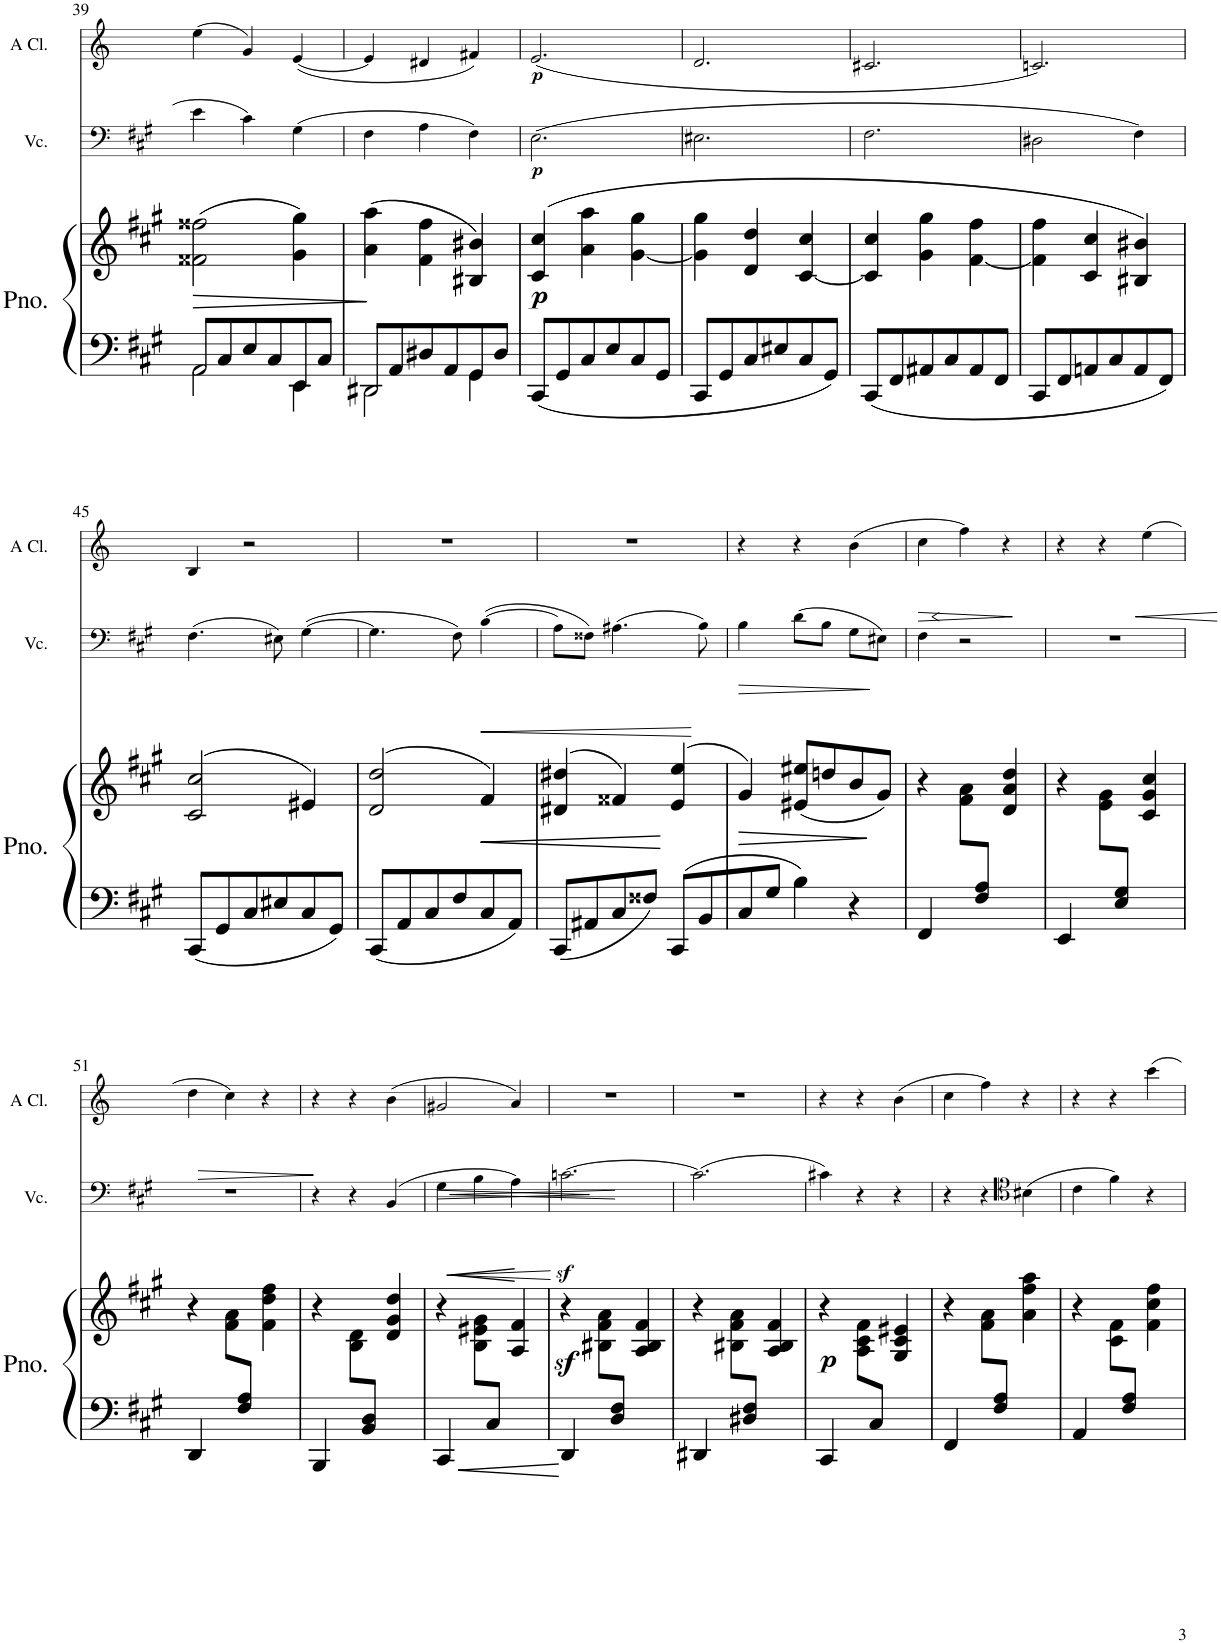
**kern	**kern	**dynam	**kern	**dynam	**kern	**dynam
*part3	*part3	*part3	*part2	*part2	*part1	*part1
*staff4	*staff3	*staff3/4	*staff2	*staff2	*staff1	*staff1
*I"Piano	*	*	*I"Violoncello	*	*I"Clarinet in A	*
*I'Pno.	*	*	*I'Vc.	*	*	*
!!LO:PB:g=z
*clefF4	*clefG2	*	*clefF4	*	*clefG2	*
*	*	*	*	*	*Trd2c3	*
*k[f#c#g#]	*k[f#c#g#]	*	*k[f#c#g#]	*	*k[]	*
*M3/4	*M3/4	*	*M3/4	*	*M3/4	*
=39	=39	=39	=39	=39	=39	=39
*^	*	*	*	*	*	*
!	!	!	!LO:HP:b	!	!	!	!
8AA/L	2AA\	(2f##X\ 2ff##X\	>	4e\	.	(4ee\	.
8C#/	.	.	.	.	.	.	.
8E/	.	.	.	4c#\	.	4g/)	.
8C#/	.	.	.	.	.	.	.
8EE/	4EE\	4g#\ 4gg#\)	.	(4G#\	.	([4e/	.
8C#/J	.	.	.	.	.	.	.
=40	=40	=40	=40	=40	=40	=40	=40
8DD#X/L	2DD#\	(4a\ 4aa\	.	4F#\	.	4e/]	.
8AA/	.	.	.	.	.	.	.
8D#X/	.	4f#\ 4ff#\	]	4A\	.	4d#X/	.
8AA/	.	.	.	.	.	.	.
8GG#/	4GG#\	4B#X/ 4b#X/)	.	4F#\)	.	4f#X/)	.
8D#/J	.	.	.	.	.	.	.
*v	*v	*	*	*	*	*	*
=41	=41	=41	=41	=41	=41	=41
!	!	!LO:DY:b	!	!LO:DY:b	!	!LO:DY:b
8CC#/L	(4c#/ 4cc#/	p	(2.E\	p	(2.e/	p
8GG#/	.	.	.	.	.	.
8C#/	4a\ 4aa\	.	.	.	.	.
8E/	.	.	.	.	.	.
8C#/	[4g#\ 4gg#\	.	.	.	.	.
8GG#/J	.	.	.	.	.	.
=42	=42	=42	=42	=42	=42	=42
8CC#/L	4g#\] 4gg#\	.	2.E#X\	.	2.d/	.
8GG#/	.	.	.	.	.	.
8C#/	4d/ 4dd/	.	.	.	.	.
8E#X/	.	.	.	.	.	.
8C#/	[4c#/ 4cc#/	.	.	.	.	.
8GG#/J	.	.	.	.	.	.
=43	=43	=43	=43	=43	=43	=43
8CC#/L	4c#/] 4cc#/	.	2.F#\	.	2.c#X/	.
8FF#/	.	.	.	.	.	.
8AA#X/	4g#\ 4gg#\	.	.	.	.	.
8C#/	.	.	.	.	.	.
8AA#/	[4f#\ 4ff#\	.	.	.	.	.
8FF#/J	.	.	.	.	.	.
=44	=44	=44	=44	=44	=44	=44
8CC#/L	4f#\] 4ff#\	.	2D#X\	.	2.cn/)	.
8FF#/	.	.	.	.	.	.
8AAn/	4c#/ 4cc#/	.	.	.	.	.
8C#/	.	.	.	.	.	.
8AA/	4B#X/ 4b#X/)	.	4F#\)	.	.	.
8FF#/J	.	.	.	.	.	.
!!LO:LB:g=z
=45	=45	=45	=45	=45	=45	=45
8CC#/L	(>2c#/ 2cc#/	.	(4.F#\	.	4B/	.
8GG#/	.	.	.	.	.	.
8C#/	.	.	.	.	2r	.
8E#X/	.	.	8E#X\)	.	.	.
8C#/	4e#X/)	.	([4G#\	.	.	.
8GG#/J	.	.	.	.	.	.
=46	=46	=46	=46	=46	=46	=46
8CC#/L	(>2d/ 2dd/	.	4.G#\]	.	2.r	.
8AA/	.	.	.	.	.	.
8C#/	.	.	.	.	.	.
8F#/	.	.	8F#\)	.	.	.
!	!	!LO:HP:b	!	!LO:HP:b	!	!
8C#/	4f#/)	<	([4A\	<	.	.
8AA/J	.	.	.	.	.	.
=47	=47	=47	=47	=47	=47	=47
8CC#/L	(>4d#X/ 4dd#X/	.	8A\L]	.	2.r	.
8AA#X/	.	.	8F##X\J)	.	.	.
8C#/	4f##X/)	.	(4.A#X\	.	.	.
8F##X/J	.	.	.	.	.	.
8CC#/L	(>4e/ 4ee/	[	.	.	.	.
8BB/	.	.	8G#\)	[	.	.
=48	=48	=48	=48	=48	=48	=48
!	!	!LO:HP:b	!	!LO:HP:b	!	!
8C#/	4g#/)	>	4B\	>	4r	.
8G#/J	.	.	.	.	.	.
4B\	(8e#X/ 8ee#X/L	.	(8d\L	.	4r	.
.	8ddn/	.	8B\J	.	.	.
!	!	!	!	!	!	!LO:HP:b
4r	8b/	.	8G#\L	.	(4b\	<
.	8g#/J)	]	8E#X\J)	]	.	.
.	.	.	.	.	.	[
=49	=49	=49	=49	=49	=49	=49
*^	*	*	*	*	*	*
!	!	!	!	!	!	!	!LO:HP:b
4.ryy	4FF#/	4r	.	4F#\	.	4cc\	>
.	4ryy	8f#\ 8a\L	.	2r	.	4ff\)	]
8F#/ 8A/J	.	8ryy	.	.	.	.	.
4ryy	4ryy	4d/ 4a/ 4dd/	.	.	.	4r	.
=50	=50	=50	=50	=50	=50	=50	=50
4.ryy	4EE/	4r	.	2.r	.	4r	.
.	4ryy	8e\ 8g#\L	.	.	.	4r	.
8E/ 8G#/J	.	8ryy	.	.	.	.	.
!	!	!	!	!	!	!	!LO:HP:b
4ryy	4ryy	4c#/ 4g#/ 4cc#/	.	.	.	(4ee\	<
*v	*v	*	*	*	*	*	*
.	.	.	.	.	.	[
!!LO:LB:g=z
=51	=51	=51	=51	=51	=51	=51
*^	*	*	*	*	*	*
!	!	!	!	!	!	!	!LO:HP:b
4.ryy	4DD/	4r	.	2.r	.	4dd\	>
.	4ryy	8f#\ 8a\L	.	.	.	4cc\)	]
8F#/ 8A/J	.	8ryy	.	.	.	.	.
4ryy	4ryy	4f#\ 4dd\ 4ff#\	.	.	.	4r	.
=52	=52	=52	=52	=52	=52	=52	=52
4.ryy	4BBB/	4r	.	4r	.	4r	.
.	4ryy	8B\ 8d\L	.	4r	.	4r	.
8BB/ 8D/J	.	8ryy	.	.	.	.	.
!	!	!	!	!	!	!	!LO:HP:b
4ryy	4ryy	4d/ 4g#/ 4dd/	.	(4BB/	.	(4b\	<
*v	*v	*	*	*	*	*	*
.	.	.	.	.	.	[
=53	=53	=53	=53	=53	=53	=53
*^	*	*	*	*	*	*
!	!	!	!LO:HP:b	!	!LO:HP:b	!	!LO:HP:b
4.ryy	4CC#/	4r	<	4G#\	<	2g#X/	>
.	4ryy	8B\ 8e#X\ 8g#\L	.	4B\	.	.	.
8C#/J	.	8ryy	.	.	.	.	.
4ryy	4ryy	4A/ 4f#/	[	4A\)	.	4a/)	]
*v	*v	*	*	*	*	*	*
.	.	.	.	[	.	.
=54	=54	=54	=54	=54	=54	=54
*^	*	*	*	*	*	*
!	!	!	!LO:DY:b	!	!	!	!
4.ryy	4DD/	4r	sf	[2.cnz<\	.	2.r	.
.	4ryy	8B#X\ 8f#\ 8a\L	.	.	.	.	.
8D/ 8F#/J	.	8ryy	.	.	.	.	.
4ryy	4ryy	4A/ 4B#/ 4f#/	.	.	.	.	.
=55	=55	=55	=55	=55	=55	=55	=55
4.ryy	4DD#X/	4r	.	(2.c\]	.	2.r	.
.	4ryy	8B#X\ 8f#\ 8a\L	.	.	.	.	.
8D#X/ 8F#/J	.	8ryy	.	.	.	.	.
4ryy	4ryy	4A/ 4B#/ 4f#/	.	.	.	.	.
=56	=56	=56	=56	=56	=56	=56	=56
!	!	!	!LO:DY:b	!	!	!	!
4.ryy	4CC#/	4r	p	4c#X\)	.	4r	.
.	4ryy	8A\ 8c#\ 8f#\L	.	4r	.	4r	.
8C#/J	.	8ryy	.	.	.	.	.
4ryy	4ryy	4G#/ 4c#/ 4e#X/	.	4r	.	(4b\	.
=57	=57	=57	=57	=57	=57	=57	=57
4.ryy	4FF#/	4r	.	4r	.	4cc\	.
.	4ryy	8f#\ 8a\L	.	4r	.	4ff\)	.
8F#/ 8A/J	.	8ryy	.	.	.	.	.
*	*	*	*	*clefC4	*	*	*
4ryy	4ryy	4a\ 4ff#\ 4aa\	.	(4B#X\	.	4r	.
=58	=58	=58	=58	=58	=58	=58	=58
4.ryy	4AA/	4r	.	4c#\	.	4r	.
.	4ryy	8c#\ 8f#\L	.	4f#\)	.	4r	.
8F#/ 8A/J	.	8ryy	.	.	.	.	.
4ryy	4ryy	4f#\ 4cc#\ 4ff#\	.	4r	.	4ccc\	.
*v	*v	*	*	*	*	*	*
=	=	=	=	=	=	=
*-	*-	*-	*-	*-	*-	*-
